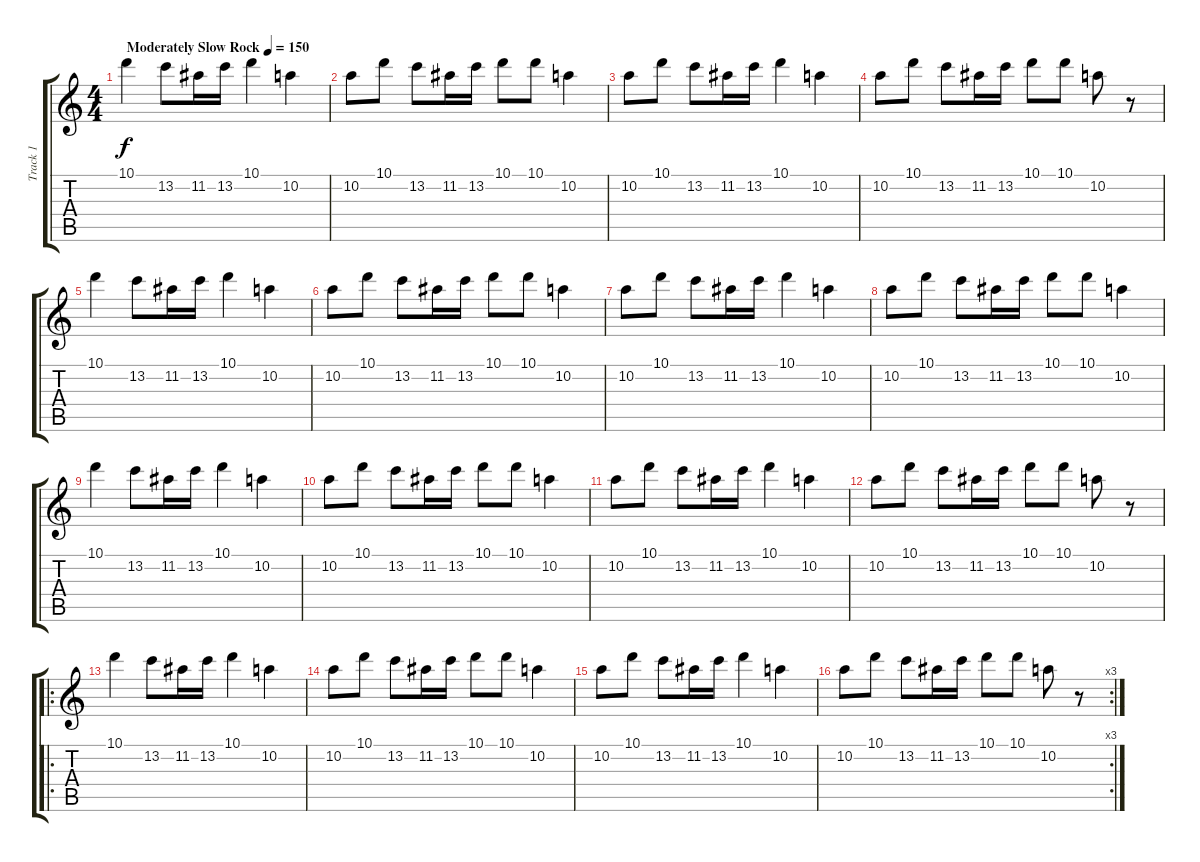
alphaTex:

\track ("Track 1" "Track 1") {instrument recorder}
\staff {score tabs}
\tuning (E5 B4 G4 D4 A3 E3) {hide}
\ts (4 4)
\tempo (150 "Moderately Slow Rock")
\clef g2
\ks c
10.1.4{dy f instrument recorder} 13.2.8 11.2.16 13.2.16 10.1.4 10.2.4 |
10.2.8 10.1.8 13.2.8 11.2.16 13.2.16 10.1.8 10.1.8 10.2.4 |
10.2.8 10.1.8 13.2.8 11.2.16 13.2.16 10.1.4 10.2.4 |
10.2.8 10.1.8 13.2.8 11.2.16 13.2.16 10.1.8 10.1.8 10.2.8 r.8 |
10.1.4 13.2.8 11.2.16 13.2.16 10.1.4 10.2.4 |
10.2.8 10.1.8 13.2.8 11.2.16 13.2.16 10.1.8 10.1.8 10.2.4 |
10.2.8 10.1.8 13.2.8 11.2.16 13.2.16 10.1.4 10.2.4 |
10.2.8 10.1.8 13.2.8 11.2.16 13.2.16 10.1.8 10.1.8 10.2.4 |
10.1.4 13.2.8 11.2.16 13.2.16 10.1.4 10.2.4 |
10.2.8 10.1.8 13.2.8 11.2.16 13.2.16 10.1.8 10.1.8 10.2.4 |
10.2.8 10.1.8 13.2.8 11.2.16 13.2.16 10.1.4 10.2.4 |
10.2.8 10.1.8 13.2.8 11.2.16 13.2.16 10.1.8 10.1.8 10.2.8 r.8 |
\ro
10.1.4 13.2.8 11.2.16 13.2.16 10.1.4 10.2.4 |
10.2.8 10.1.8 13.2.8 11.2.16 13.2.16 10.1.8 10.1.8 10.2.4 |
10.2.8 10.1.8 13.2.8 11.2.16 13.2.16 10.1.4 10.2.4 |
\rc 3
10.2.8 10.1.8 13.2.8 11.2.16 13.2.16 10.1.8 10.1.8 10.2.8 r.8
